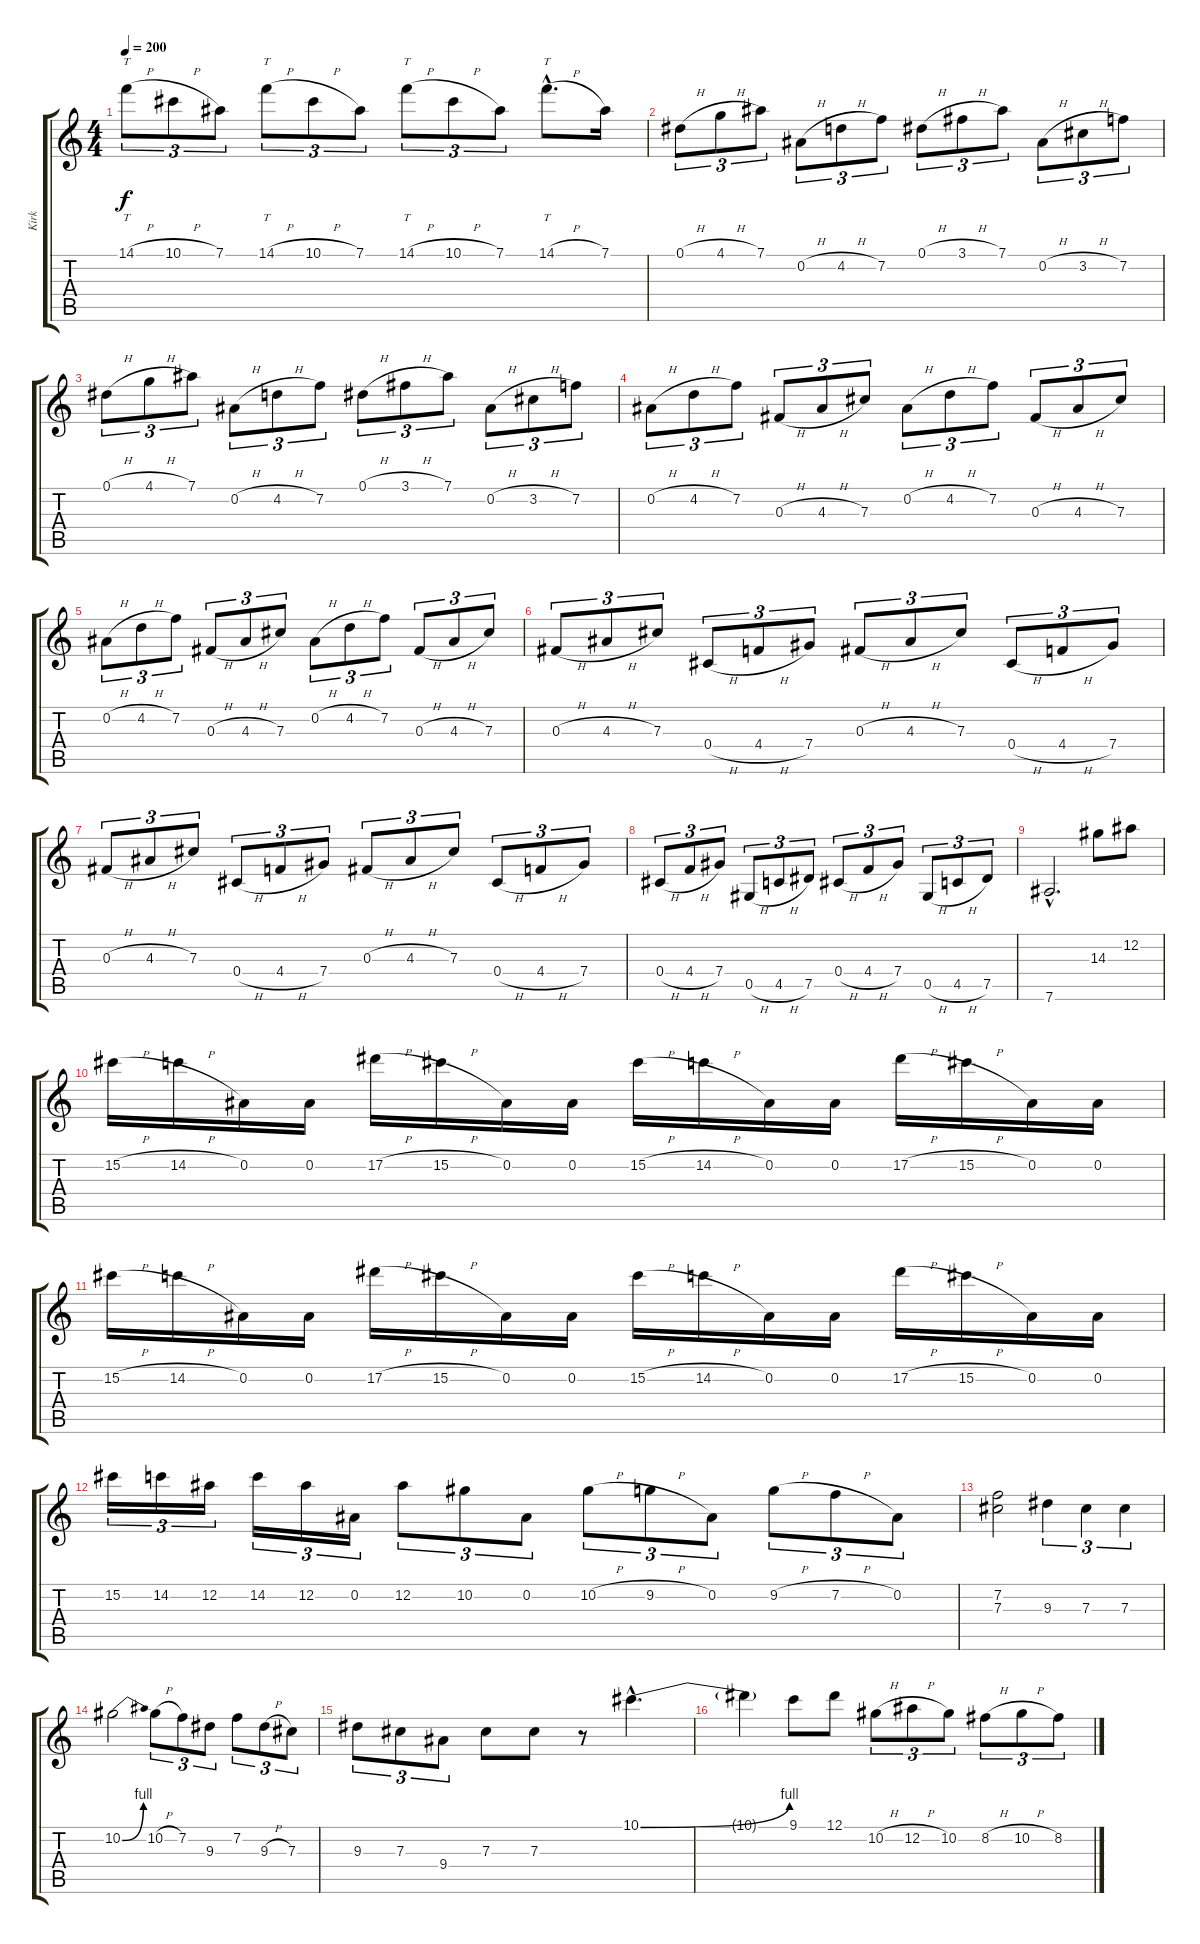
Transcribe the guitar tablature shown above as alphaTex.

\track ("Kirk" "Kirk") {instrument distortionguitar}
\staff {score tabs}
\tuning (Eb4 Bb3 Gb3 Db3 Ab2 Eb2) {hide}
\ts (4 4)
\tempo 200
\clef g2
\ks c
14.1{h}.8{tt tu (3 2) dy f} 10.1{h}.8{tu (3 2)} 7.1.8{tu (3 2)} 14.1{h}.8{tt tu (3 2)} 10.1{h}.8{tu (3 2)} 7.1.8{tu (3 2)} 14.1{h}.8{tt tu (3 2)} 10.1{h}.8{tu (3 2)} 7.1.8{tu (3 2)} 14.1{h hac}.8{tt d} 7.1.16 |
0.1{h}.8{tu (3 2)} 4.1{h}.8{tu (3 2)} 7.1.8{tu (3 2)} 0.2{h}.8{tu (3 2)} 4.2{h}.8{tu (3 2)} 7.2.8{tu (3 2)} 0.1{h}.8{tu (3 2)} 3.1{h}.8{tu (3 2)} 7.1.8{tu (3 2)} 0.2{h}.8{tu (3 2)} 3.2{h}.8{tu (3 2)} 7.2.8{tu (3 2)} |
0.1{h}.8{tu (3 2)} 4.1{h}.8{tu (3 2)} 7.1.8{tu (3 2)} 0.2{h}.8{tu (3 2)} 4.2{h}.8{tu (3 2)} 7.2.8{tu (3 2)} 0.1{h}.8{tu (3 2)} 3.1{h}.8{tu (3 2)} 7.1.8{tu (3 2)} 0.2{h}.8{tu (3 2)} 3.2{h}.8{tu (3 2)} 7.2.8{tu (3 2)} |
0.2{h}.8{tu (3 2)} 4.2{h}.8{tu (3 2)} 7.2.8{tu (3 2)} 0.3{h}.8{tu (3 2)} 4.3{h}.8{tu (3 2)} 7.3.8{tu (3 2)} 0.2{h}.8{tu (3 2)} 4.2{h}.8{tu (3 2)} 7.2.8{tu (3 2)} 0.3{h}.8{tu (3 2)} 4.3{h}.8{tu (3 2)} 7.3.8{tu (3 2)} |
0.2{h}.8{tu (3 2)} 4.2{h}.8{tu (3 2)} 7.2.8{tu (3 2)} 0.3{h}.8{tu (3 2)} 4.3{h}.8{tu (3 2)} 7.3.8{tu (3 2)} 0.2{h}.8{tu (3 2)} 4.2{h}.8{tu (3 2)} 7.2.8{tu (3 2)} 0.3{h}.8{tu (3 2)} 4.3{h}.8{tu (3 2)} 7.3.8{tu (3 2)} |
0.3{h}.8{tu (3 2)} 4.3{h}.8{tu (3 2)} 7.3.8{tu (3 2)} 0.4{h}.8{tu (3 2)} 4.4{h}.8{tu (3 2)} 7.4.8{tu (3 2)} 0.3{h}.8{tu (3 2)} 4.3{h}.8{tu (3 2)} 7.3.8{tu (3 2)} 0.4{h}.8{tu (3 2)} 4.4{h}.8{tu (3 2)} 7.4.8{tu (3 2)} |
0.3{h}.8{tu (3 2)} 4.3{h}.8{tu (3 2)} 7.3.8{tu (3 2)} 0.4{h}.8{tu (3 2)} 4.4{h}.8{tu (3 2)} 7.4.8{tu (3 2)} 0.3{h}.8{tu (3 2)} 4.3{h}.8{tu (3 2)} 7.3.8{tu (3 2)} 0.4{h}.8{tu (3 2)} 4.4{h}.8{tu (3 2)} 7.4.8{tu (3 2)} |
0.4{h}.8{tu (3 2)} 4.4{h}.8{tu (3 2)} 7.4.8{tu (3 2)} 0.5{h}.8{tu (3 2)} 4.5{h}.8{tu (3 2)} 7.5.8{tu (3 2)} 0.4{h}.8{tu (3 2)} 4.4{h}.8{tu (3 2)} 7.4.8{tu (3 2)} 0.5{h}.8{tu (3 2)} 4.5{h}.8{tu (3 2)} 7.5.8{tu (3 2)} |
7.6{hac}.2{d} 14.3.8 12.2.8 |
15.2{h}.16 14.2{h}.16 0.2.16 0.2.16 17.2{h}.16 15.2{h}.16 0.2.16 0.2.16 15.2{h}.16 14.2{h}.16 0.2.16 0.2.16 17.2{h}.16 15.2{h}.16 0.2.16 0.2.16 |
15.2{h}.16 14.2{h}.16 0.2.16 0.2.16 17.2{h}.16 15.2{h}.16 0.2.16 0.2.16 15.2{h}.16 14.2{h}.16 0.2.16 0.2.16 17.2{h}.16 15.2{h}.16 0.2.16 0.2.16 |
15.2.16{tu (3 2)} 14.2.16{tu (3 2)} 12.2.16{tu (3 2)} 14.2.16{tu (3 2)} 12.2.16{tu (3 2)} 0.2.16{tu (3 2)} 12.2.8{tu (3 2)} 10.2.8{tu (3 2)} 0.2.8{tu (3 2)} 10.2{h}.8{tu (3 2)} 9.2{h}.8{tu (3 2)} 0.2.8{tu (3 2)} 9.2{h}.8{tu (3 2)} 7.2{h}.8{tu (3 2)} 0.2.8{tu (3 2)} |
(7.2 7.3).2 9.3.4{tu (3 2)} 7.3.4{tu (3 2)} 7.3.4{tu (3 2)} |
10.2{be (bend 0 0 60 4)}.2 10.2{h}.8{tu (3 2)} 7.2.8{tu (3 2)} 9.3.8{tu (3 2)} 7.2.8{tu (3 2)} 9.3{h}.8{tu (3 2)} 7.3.8{tu (3 2)} |
9.3.8{tu (3 2)} 7.3.8{tu (3 2)} 9.4.8{tu (3 2)} 7.3.8 7.3.8 r.8 10.1{be (bend 0 0 60 4) hac}.4{d} |
10.1{t}.4 9.1.8 12.1.8 10.2{h}.8{tu (3 2)} 12.2{h}.8{tu (3 2)} 10.2.8{tu (3 2)} 8.2{h}.8{tu (3 2)} 10.2{h}.8{tu (3 2)} 8.2.8{tu (3 2)}
